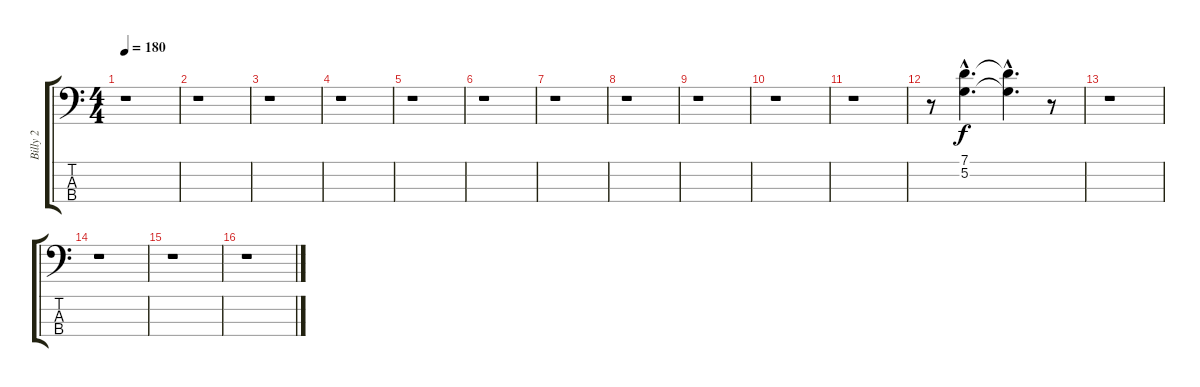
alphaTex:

\track ("Billy 2" "Billy 2") {instrument electricbasspick}
\staff {score tabs}
\tuning (G2 D2 A1 E1) {hide}
\ts (4 4)
\tempo 180
\clef f4
\ks c
r.1{dy f} |
r.1 |
r.1 |
r.1 |
r.1 |
r.1 |
r.1 |
r.1 |
r.1 |
r.1 |
r.1 |
r.8 (7.1{hac} 5.2{hac}).4{d} (7.1{hac t} 5.2{hac t}).4{d} r.8 |
r.1 |
r.1 |
r.1 |
r.1
